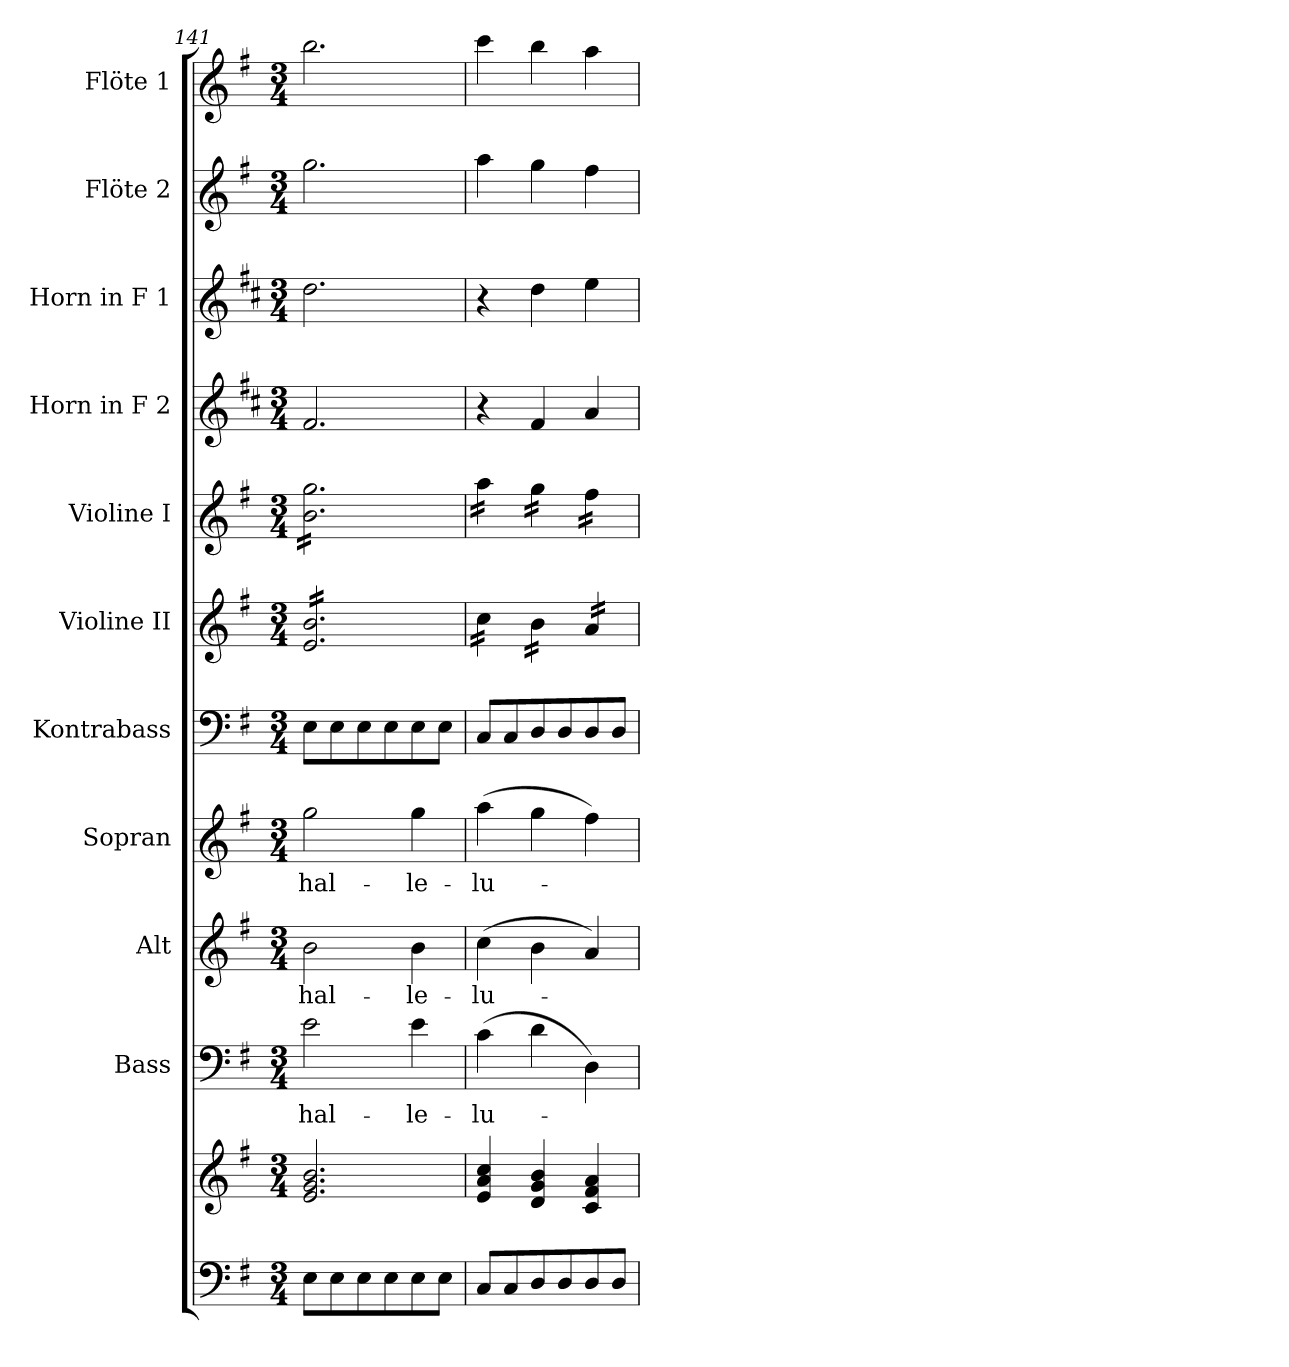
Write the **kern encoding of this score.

**kern	**kern	**kern	**text	**kern	**text	**kern	**text	**kern	**kern	**kern	**kern	**kern	**kern	**kern
*part11	*part11	*part10	*part10	*part9	*part9	*part8	*part8	*part7	*part6	*part5	*part4	*part3	*part2	*part1
*staff12	*staff11	*staff10	*staff10	*staff9	*staff9	*staff8	*staff8	*staff7	*staff6	*staff5	*staff4	*staff3	*staff2	*staff1
*	*	*I"Bass	*	*I"Alt	*	*I"Sopran	*	*I"Kontrabass	*I"Violine II	*I"Violine I	*I"Horn in F 2	*I"Horn in F 1	*I"Flöte 2	*I"Flöte 1
*	*	*I'B.	*	*I'A.	*	*I'S.	*	*I'Kb.	*I'Vl. II	*I'Vl. I	*	*	*I'Fl. 2	*I'Fl. 1
*clefF4	*clefG2	*clefF4	*	*clefG2	*	*clefG2	*	*clefF4	*clefG2	*clefG2	*clefG2	*clefG2	*clefG2	*clefG2
*	*	*	*	*	*	*	*	*ITrd7c12	*	*	*ITrd4c7	*ITrd4c7	*	*
*k[f#]	*k[f#]	*k[f#]	*	*k[f#]	*	*k[f#]	*	*k[f#]	*k[f#]	*k[f#]	*k[f#]	*k[f#]	*k[f#]	*k[f#]
*G:	*G:	*G:	*	*G:	*	*G:	*	*G:	*G:	*G:	*G:	*G:	*G:	*G:
*M3/4	*M3/4	*M3/4	*	*M3/4	*	*M3/4	*	*M3/4	*M3/4	*M3/4	*M3/4	*M3/4	*M3/4	*M3/4
=141	=141	=141	=141	=141	=141	=141	=141	=141	=141	=141	=141	=141	=141	=141
!	!	!	!LO:LY:b	!	!LO:LY:b	!	!LO:LY:b	!	!	!	!	!	!	!
*	*	*	*	*	*	*	*	*	*tremolo	*	*	*	*	*
*	*	*	*	*	*	*	*	*	*	*tremolo	*	*	*	*
8E\L	2.e/ 2.g/ 2.b/	2e\	hal-	2b\	hal-	2gg\	hal-	8EE\L	16e/ 16b/LL	16b\ 16gg\LL	2.B/	2.g\	2.gg\	2.bb\
.	.	.	.	.	.	.	.	.	16e/ 16b/	16b\ 16gg\	.	.	.	.
8E\	.	.	.	.	.	.	.	8EE\	16e/ 16b/	16b\ 16gg\	.	.	.	.
.	.	.	.	.	.	.	.	.	16e/ 16b/	16b\ 16gg\	.	.	.	.
8E\	.	.	.	.	.	.	.	8EE\	16e/ 16b/	16b\ 16gg\	.	.	.	.
.	.	.	.	.	.	.	.	.	16e/ 16b/	16b\ 16gg\	.	.	.	.
8E\	.	.	.	.	.	.	.	8EE\	16e/ 16b/	16b\ 16gg\	.	.	.	.
.	.	.	.	.	.	.	.	.	16e/ 16b/	16b\ 16gg\	.	.	.	.
!	!	!	!LO:LY:b	!	!LO:LY:b	!	!LO:LY:b	!	!	!	!	!	!	!
8E\	.	4e\	-le-	4b\	-le-	4gg\	-le-	8EE\	16e/ 16b/	16b\ 16gg\	.	.	.	.
.	.	.	.	.	.	.	.	.	16e/ 16b/	16b\ 16gg\	.	.	.	.
8E\J	.	.	.	.	.	.	.	8EE\J	16e/ 16b/	16b\ 16gg\	.	.	.	.
.	.	.	.	.	.	.	.	.	16e/ 16b/JJ	16b\ 16gg\JJ	.	.	.	.
=142	=142	=142	=142	=142	=142	=142	=142	=142	=142	=142	=142	=142	=142	=142
!	!	!	!LO:LY:b	!	!LO:LY:b	!	!LO:LY:b	!	!	!	!	!	!	!
8C/L	4e/ 4a/ 4cc/	(>4c\	-lu-	(>4cc\	-lu-	(>4aa\	-lu-	8CC/L	16cc\LL	16aa\LL	4r	4r	4aa\	4ccc\
.	.	.	.	.	.	.	.	.	16cc\	16aa\	.	.	.	.
8C/	.	.	.	.	.	.	.	8CC/	16cc\	16aa\	.	.	.	.
.	.	.	.	.	.	.	.	.	16cc\JJ	16aa\JJ	.	.	.	.
8D/	4d/ 4g/ 4b/	4d\	.	4b\	.	4gg\	.	8DD/	16b\LL	16gg\LL	4B/	4g\	4gg\	4bb\
.	.	.	.	.	.	.	.	.	16b\	16gg\	.	.	.	.
8D/	.	.	.	.	.	.	.	8DD/	16b\	16gg\	.	.	.	.
.	.	.	.	.	.	.	.	.	16b\JJ	16gg\JJ	.	.	.	.
8D/	4c/ 4f#/ 4a/	4D\)	.	4a/)	.	4ff#\)	.	8DD/	16a/LL	16ff#\LL	4d/	4a\	4ff#\	4aa\
.	.	.	.	.	.	.	.	.	16a/	16ff#\	.	.	.	.
8D/J	.	.	.	.	.	.	.	8DD/J	16a/	16ff#\	.	.	.	.
.	.	.	.	.	.	.	.	.	16a/JJ	16ff#\JJ	.	.	.	.
*	*	*	*	*	*	*	*	*	*	*Xtremolo	*	*	*	*
*	*	*	*	*	*	*	*	*	*Xtremolo	*	*	*	*	*
=	=	=	=	=	=	=	=	=	=	=	=	=	=	=
*-	*-	*-	*-	*-	*-	*-	*-	*-	*-	*-	*-	*-	*-	*-
